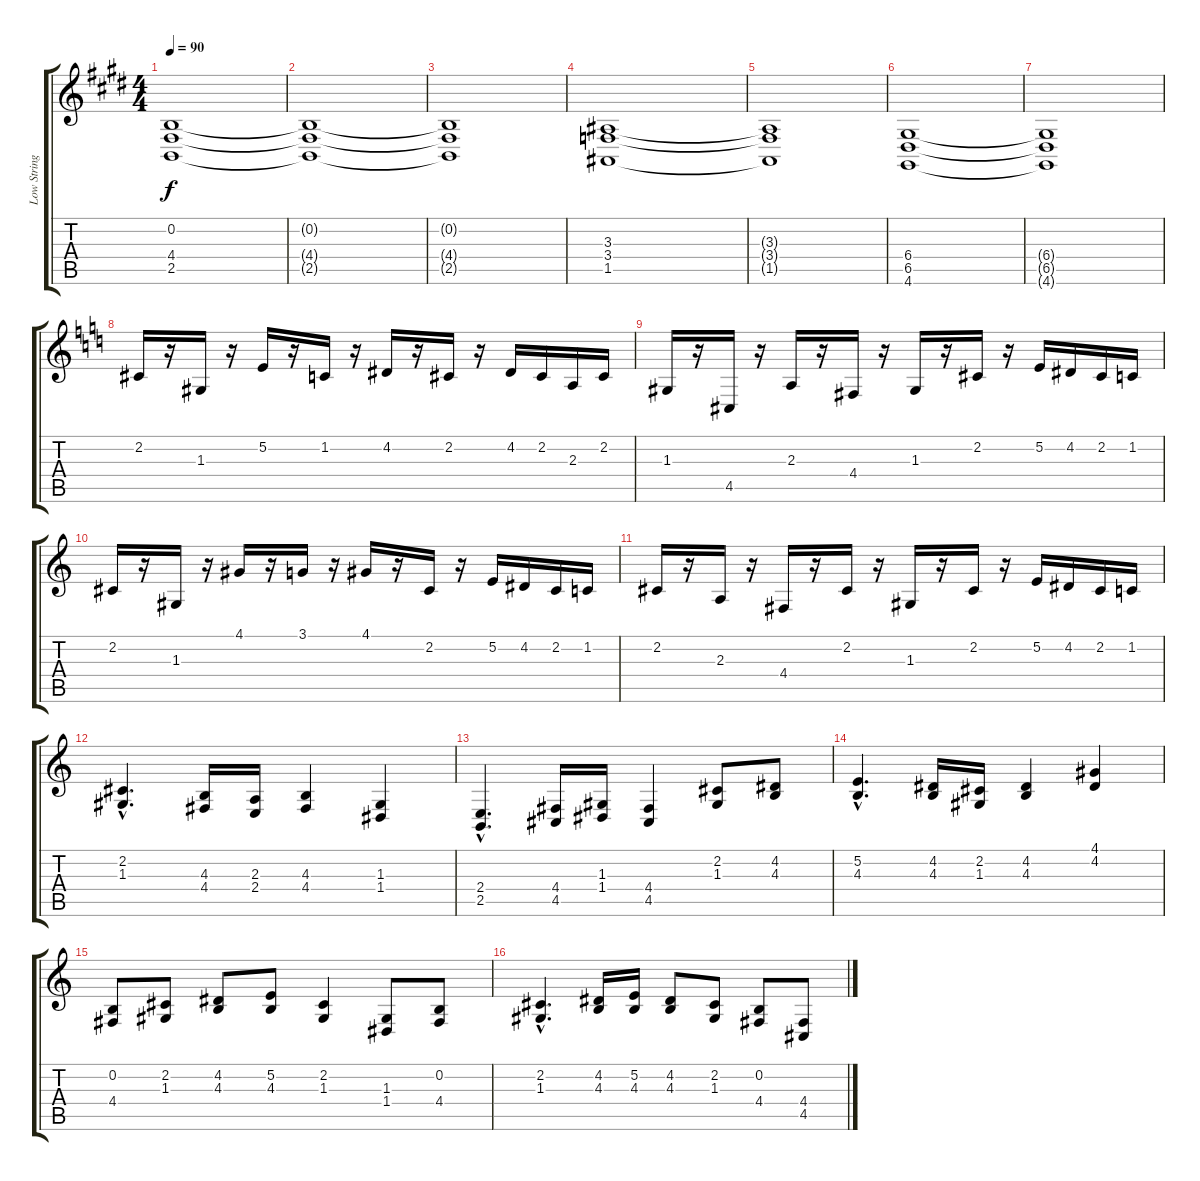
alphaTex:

\track ("Low String Ensemble" "Low String") {instrument stringensemble1}
\staff {score tabs}
\tuning (E4 B3 G3 D3 A2 E2) {hide}
\ts (4 4)
\tempo 90
\clef g2
\ks c#minor
(0.2{t} 4.4{t} 2.5{t}).1{dy f} |
(0.2{t} 4.4{t} 2.5{t}).1 |
(0.2{t} 4.4{t} 2.5{t}).1 |
(3.3 3.4 1.5).1 |
(3.3{t} 3.4{t} 1.5{t}).1 |
(6.4 6.5 4.6).1 |
(6.4{t} 6.5{t} 4.6{t}).1 |
\ks c
2.2.16{volume 13} r.16 1.3.16 r.16 5.2.16 r.16 1.2.16 r.16 4.2.16 r.16 2.2.16 r.16 4.2.16 2.2.16 2.3.16 2.2.16 |
1.3.16 r.16 4.5.16 r.16 2.3.16 r.16 4.4.16 r.16 1.3.16 r.16 2.2.16 r.16 5.2.16 4.2.16 2.2.16 1.2.16 |
2.2.16 r.16 1.3.16 r.16 4.1.16 r.16 3.1.16 r.16 4.1.16 r.16 2.2.16 r.16 5.2.16 4.2.16 2.2.16 1.2.16 |
2.2.16 r.16 2.3.16 r.16 4.4.16 r.16 2.2.16 r.16 1.3.16 r.16 2.2.16 r.16 5.2.16 4.2.16 2.2.16 1.2.16 |
(2.2{hac} 1.3{hac}).4{d} (4.3 4.4).16 (2.3 2.4).16 (4.3 4.4).4 (1.3 1.4).4 |
(2.4{hac} 2.5{hac}).4{d} (4.4 4.5).16 (1.3 1.4).16 (4.4 4.5).4 (2.2 1.3).8 (4.2 4.3).8 |
(5.2{hac} 4.3{hac}).4{d} (4.2 4.3).16 (2.2 1.3).16 (4.2 4.3).4 (4.1 4.2).4 |
(0.2 4.4).8 (2.2 1.3).8 (4.2 4.3).8 (5.2 4.3).8 (2.2 1.3).4 (1.3 1.4).8 (0.2 4.4).8 |
(2.2{hac} 1.3{hac}).4{d} (4.2 4.3).16 (5.2 4.3).16 (4.2 4.3).8 (2.2 1.3).8 (0.2 4.4).8 (4.4 4.5).8
